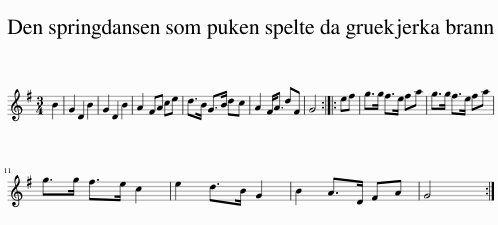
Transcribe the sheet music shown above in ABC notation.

X:1
L:1/8
M:3/4
I:linebreak $
K:G
V:1 treble
V:1
 B2 | G2 D2 B2 | G2 D2 B2 | A2 FA ce | d>B G>B dc | %5
 A2 F<A dF | G4 :: ef | g>g f>e fa | g>g f>e fa |$ %10
 g>g f>e c2 | e2 d>B G2 | B2 A>D FA | G4 :| %14
